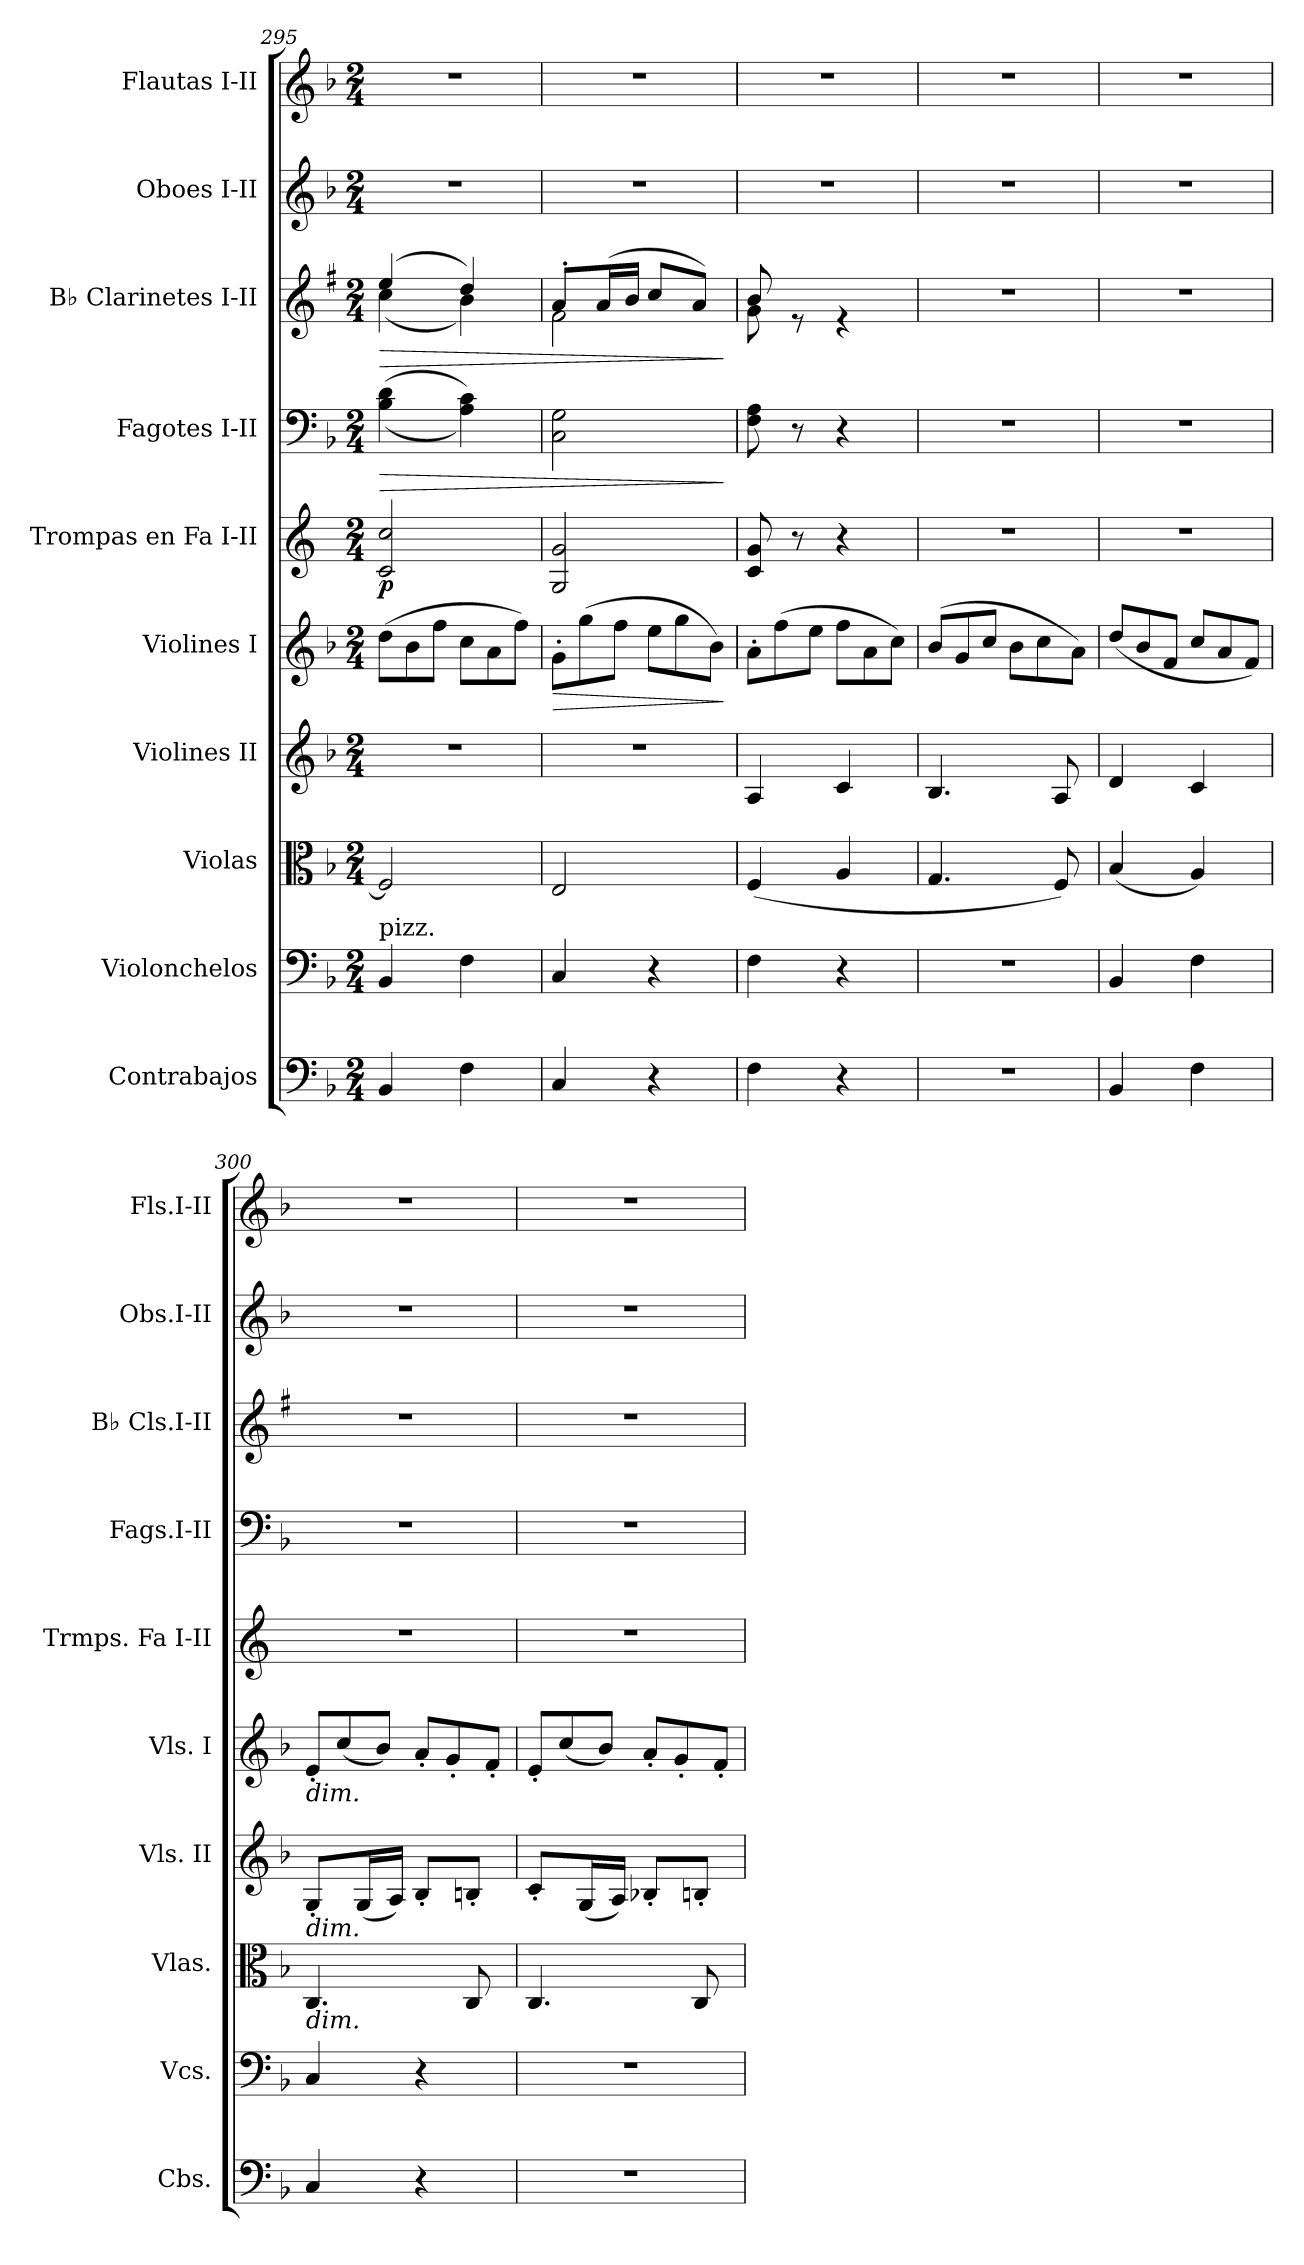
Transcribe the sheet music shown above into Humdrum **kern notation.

**kern	**kern	**kern	**kern	**kern	**dynam	**kern	**dynam	**kern	**dynam	**kern	**dynam	**kern	**kern
*part10	*part9	*part8	*part7	*part6	*part6	*part5	*part5	*part4	*part4	*part3	*part3	*part2	*part1
*staff10	*staff9	*staff8	*staff7	*staff6	*staff6	*staff5	*staff5	*staff4	*staff4	*staff3	*staff3	*staff2	*staff1
*I"Contrabajos	*I"Violonchelos	*I"Violas	*I"Violines II	*I"Violines I	*	*I"Trompas en Fa I-II	*	*I"Fagotes I-II	*	*I"B♭ Clarinetes I-II	*	*I"Oboes I-II	*I"Flautas I-II
*I'Cbs.	*I'Vcs.	*I'Vlas.	*I'Vls. II	*I'Vls. I	*	*I'Trmps. Fa I-II	*	*I'Fags.I-II	*	*I'B♭ Cls.I-II	*	*I'Obs.I-II	*I'Fls.I-II
*clefF4	*clefF4	*clefC3	*clefG2	*clefG2	*	*clefG2	*	*clefF4	*	*clefG2	*	*clefG2	*clefG2
*ITrd7c12	*	*	*	*	*	*ITrd4c7	*	*	*	*ITrd1c2	*	*	*
*k[b-]	*k[b-]	*k[b-]	*k[b-]	*k[b-]	*	*k[b-]	*	*k[b-]	*	*k[b-]	*	*k[b-]	*k[b-]
*M2/4	*M2/4	*M2/4	*M2/4	*M2/4	*	*M2/4	*	*M2/4	*	*M2/4	*	*M2/4	*M2/4
*	*	*	*	*Xtuplet	*	*	*	*	*	*	*	*	*
=295	=295	=295	=295	=295	=295	=295	=295	=295	=295	=295	=295	=295	=295
!	!LO:TX:a:t=pizz.	!	!	!	!	!	!	!	!	!	!	!	!
!	!	!	!	!	!	!	!LO:DY:b	!	!LO:HP:b	!	!LO:HP:b	!	!
*	*	*	*	*	*	*	*	*	*	*^	*	*	*
4BBB-/	4BB-/	2F/]	2r	(12dd\L	.	2F/ 2f/	p	((4B-\ 4d\	>	(4dd/	(4b-\	>	2r	2r
.	.	.	.	12b-\	.	.	.	.	.	.	.	.	.	.
.	.	.	.	12ff\J	.	.	.	.	.	.	.	.	.	.
4FF\	4F\	.	.	12cc\L	.	.	.	4A\ 4c\))	.	4cc/)	4a\)	.	.	.
.	.	.	.	12a\	.	.	.	.	.	.	.	.	.	.
.	.	.	.	12ff\J)	.	.	.	.	.	.	.	.	.	.
=296	=296	=296	=296	=296	=296	=296	=296	=296	=296	=296	=296	=296	=296	=296
!	!	!	!	!	!LO:HP:b	!	!	!	!	!	!	!	!	!
4CC/	4C/	2E/	2r	12g'\L	>	2C/ 2c/	.	2C\ 2G\	.	8g'/L	2e\	.	2r	2r
.	.	.	.	(12gg\	.	.	.	.	.	.	.	.	.	.
.	.	.	.	.	.	.	.	.	.	(16g/L	.	.	.	.
.	.	.	.	12ff\J	.	.	.	.	.	.	.	.	.	.
.	.	.	.	.	.	.	.	.	.	16a/JJ	.	.	.	.
4r	4r	.	.	12ee\L	.	.	.	.	.	8b-/L	.	.	.	.
.	.	.	.	12gg\	.	.	.	.	.	.	.	.	.	.
.	.	.	.	.	.	.	.	.	.	8g/J)	.	.	.	.
.	.	.	.	12b-\J)	.	.	.	.	.	.	.	.	.	.
*	*	*	*	*	*	*	*	*	*	*v	*v	*	*	*
.	.	.	.	.	]	.	.	.	]	.	]	.	.
=297	=297	=297	=297	=297	=297	=297	=297	=297	=297	=297	=297	=297	=297
*	*	*	*	*	*	*	*	*	*	*^	*	*	*
4FF\	4F\	(4F/	4A/	12a'\L	.	8F/ 8c/	.	8F\ 8A\	.	8a/	8f\	.	2r	2r
.	.	.	.	(12ff\	.	.	.	.	.	.	.	.	.	.
.	.	.	.	.	.	8r	.	8r	.	8re	4.ryy	.	.	.
.	.	.	.	12ee\J	.	.	.	.	.	.	.	.	.	.
4r	4r	4A/	4c/	12ff\L	.	4r	.	4r	.	4re	.	.	.	.
.	.	.	.	12a\	.	.	.	.	.	.	.	.	.	.
.	.	.	.	12cc\J)	.	.	.	.	.	.	.	.	.	.
*	*	*	*	*	*	*	*	*	*	*v	*v	*	*	*
=298	=298	=298	=298	=298	=298	=298	=298	=298	=298	=298	=298	=298	=298
2r	2r	4.G/	4.B-/	(12b-/L	.	2r	.	2r	.	2r	.	2r	2r
.	.	.	.	12g/	.	.	.	.	.	.	.	.	.
.	.	.	.	12cc/J	.	.	.	.	.	.	.	.	.
.	.	.	.	12b-\L	.	.	.	.	.	.	.	.	.
.	.	.	.	12cc\	.	.	.	.	.	.	.	.	.
.	.	8F/)	8A/	.	.	.	.	.	.	.	.	.	.
.	.	.	.	12a\J)	.	.	.	.	.	.	.	.	.
!!LO:PB:g=z
=299	=299	=299	=299	=299	=299	=299	=299	=299	=299	=299	=299	=299	=299
4BBB-/	4BB-/	(4B-/	4d/	(12dd/L	.	2r	.	2r	.	2r	.	2r	2r
.	.	.	.	12b-/	.	.	.	.	.	.	.	.	.
.	.	.	.	12f/J	.	.	.	.	.	.	.	.	.
4FF\	4F\	4A/)	4c/	12cc/L	.	.	.	.	.	.	.	.	.
.	.	.	.	12a/	.	.	.	.	.	.	.	.	.
.	.	.	.	12f/J)	.	.	.	.	.	.	.	.	.
=300	=300	=300	=300	=300	=300	=300	=300	=300	=300	=300	=300	=300	=300
!	!	!	!	!LO:TX:b:i:t=dim.	!	!	!	!	!	!	!	!	!
!	!	!	!LO:TX:b:i:t=dim.	!	!	!	!	!	!	!	!	!	!
!	!	!LO:TX:b:i:t=dim.	!	!	!	!	!	!	!	!	!	!	!
4CC/	4C/	4.C/	8G'/L	12e'/L	.	2r	.	2r	.	2r	.	2r	2r
.	.	.	.	(12cc/	.	.	.	.	.	.	.	.	.
.	.	.	(16G/L	.	.	.	.	.	.	.	.	.	.
.	.	.	.	12b-/J)	.	.	.	.	.	.	.	.	.
.	.	.	16A/JJ)	.	.	.	.	.	.	.	.	.	.
4r	4r	.	8B-'/L	12a'/L	.	.	.	.	.	.	.	.	.
.	.	.	.	12g'/	.	.	.	.	.	.	.	.	.
.	.	8C/	8Bn'/J	.	.	.	.	.	.	.	.	.	.
.	.	.	.	12f'/J	.	.	.	.	.	.	.	.	.
=301	=301	=301	=301	=301	=301	=301	=301	=301	=301	=301	=301	=301	=301
2r	2r	4.C/	8c'/L	12e'/L	.	2r	.	2r	.	2r	.	2r	2r
.	.	.	.	(12cc/	.	.	.	.	.	.	.	.	.
.	.	.	(16G/L	.	.	.	.	.	.	.	.	.	.
.	.	.	.	12b-/J)	.	.	.	.	.	.	.	.	.
.	.	.	16A/JJ)	.	.	.	.	.	.	.	.	.	.
.	.	.	8B-X'/L	12a'/L	.	.	.	.	.	.	.	.	.
.	.	.	.	12g'/	.	.	.	.	.	.	.	.	.
.	.	8C/	8Bn'/J	.	.	.	.	.	.	.	.	.	.
.	.	.	.	12f'/J	.	.	.	.	.	.	.	.	.
=	=	=	=	=	=	=	=	=	=	=	=	=	=
*-	*-	*-	*-	*-	*-	*-	*-	*-	*-	*-	*-	*-	*-
